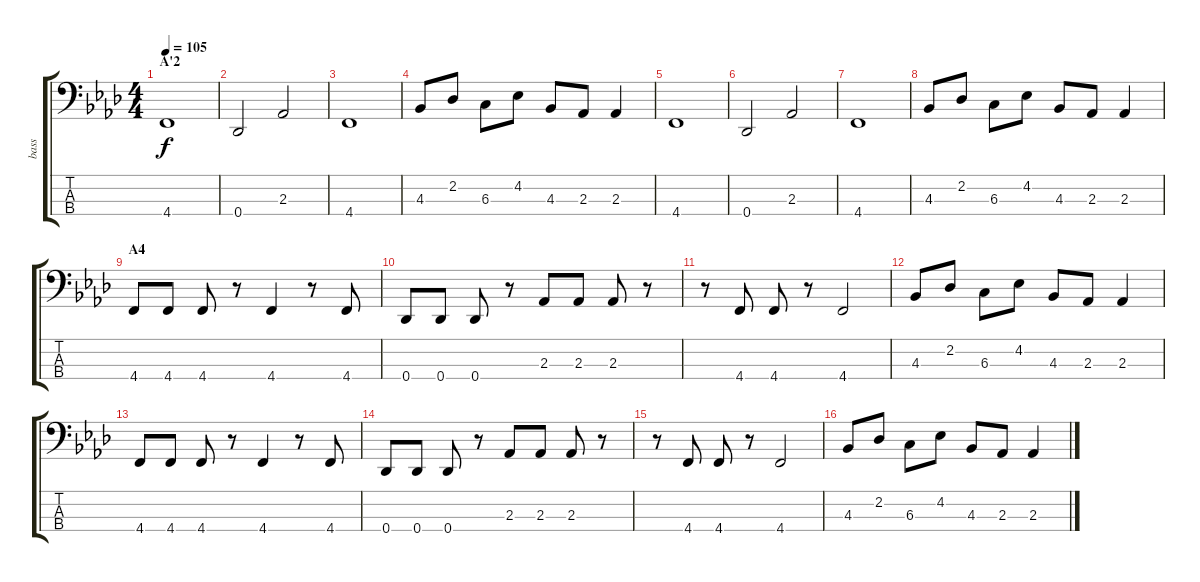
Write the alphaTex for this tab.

\track ("bass" "bass") {instrument electricbasspick}
\staff {score tabs}
\tuning (E2 B1 Gb1 Db1) {hide}
\ts (4 4)
\section ("" "A'2")
\tempo 105
\clef f4
\ks ab
4.4.1{dy f} |
0.4.2 2.3.2 |
4.4.1 |
4.3.8 2.2.8 6.3.8 4.2.8 4.3.8 2.3.8 2.3.4 |
4.4.1 |
0.4.2 2.3.2 |
4.4.1 |
4.3.8 2.2.8 6.3.8 4.2.8 4.3.8 2.3.8 2.3.4 |
\section ("" "A4")
4.4.8 4.4.8 4.4.8 r.8 4.4.4 r.8 4.4.8 |
0.4.8 0.4.8 0.4.8 r.8 2.3.8 2.3.8 2.3.8 r.8 |
r.8 4.4.8 4.4.8 r.8 4.4.2 |
4.3.8 2.2.8 6.3.8 4.2.8 4.3.8 2.3.8 2.3.4 |
4.4.8 4.4.8 4.4.8 r.8 4.4.4 r.8 4.4.8 |
0.4.8 0.4.8 0.4.8 r.8 2.3.8 2.3.8 2.3.8 r.8 |
r.8 4.4.8 4.4.8 r.8 4.4.2 |
4.3.8 2.2.8 6.3.8 4.2.8 4.3.8 2.3.8 2.3.4
